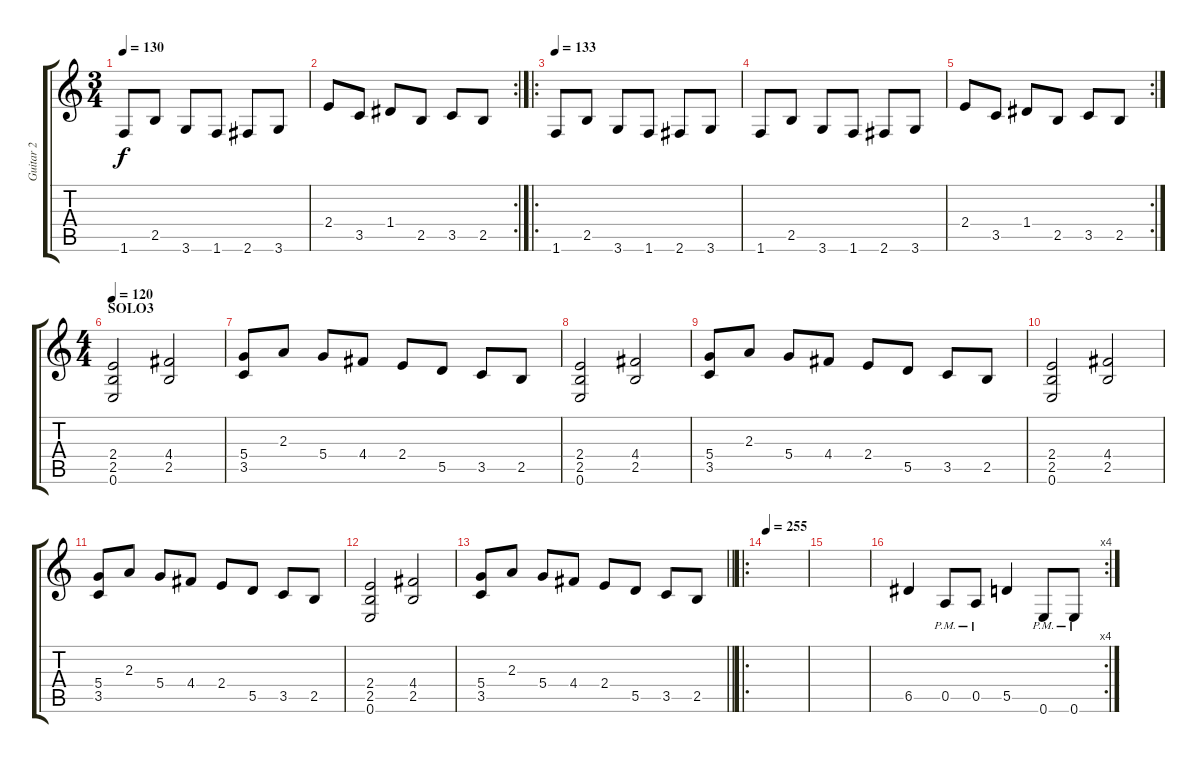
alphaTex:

\track ("Guitar 2" "Guitar 2") {instrument distortionguitar}
\staff {score tabs}
\tuning (E4 B3 G3 D3 A2 E2) {hide}
\ts (3 4)
\tempo 130
\clef g2
\ks c
1.6.8{dy f} 2.5.8 3.6.8 1.6.8 2.6.8 3.6.8 |
\rc 2
2.4.8 3.5.8 1.4.8 2.5.8 3.5.8 2.5.8 |
\ro
\tempo 133
1.6.8 2.5.8 3.6.8 1.6.8 2.6.8 3.6.8 |
1.6.8 2.5.8 3.6.8 1.6.8 2.6.8 3.6.8 |
\rc 2
2.4.8 3.5.8 1.4.8 2.5.8 3.5.8 2.5.8 |
\ts (4 4)
\section ("" "SOLO3")
\tempo 120
(2.4 2.5 0.6).2{volume 16 balance 16} (4.4 2.5).2 |
(5.4 3.5).8 2.3.8 5.4.8 4.4.8 2.4.8 5.5.8 3.5.8 2.5.8 |
(2.4 2.5 0.6).2 (4.4 2.5).2 |
(5.4 3.5).8 2.3.8 5.4.8 4.4.8 2.4.8 5.5.8 3.5.8 2.5.8 |
(2.4 2.5 0.6).2 (4.4 2.5).2 |
(5.4 3.5).8 2.3.8 5.4.8 4.4.8 2.4.8 5.5.8 3.5.8 2.5.8 |
(2.4 2.5 0.6).2 (4.4 2.5).2 |
\barLineRight lightlight
(5.4 3.5).8 2.3.8 5.4.8 4.4.8 2.4.8 5.5.8 3.5.8 2.5.8 |
\ro
\tempo 255
|
|
\rc 4
6.5.4{balance 16} 0.5{pm}.8 0.5{pm}.8 5.5.4 0.6{pm}.8 0.6{pm}.8
